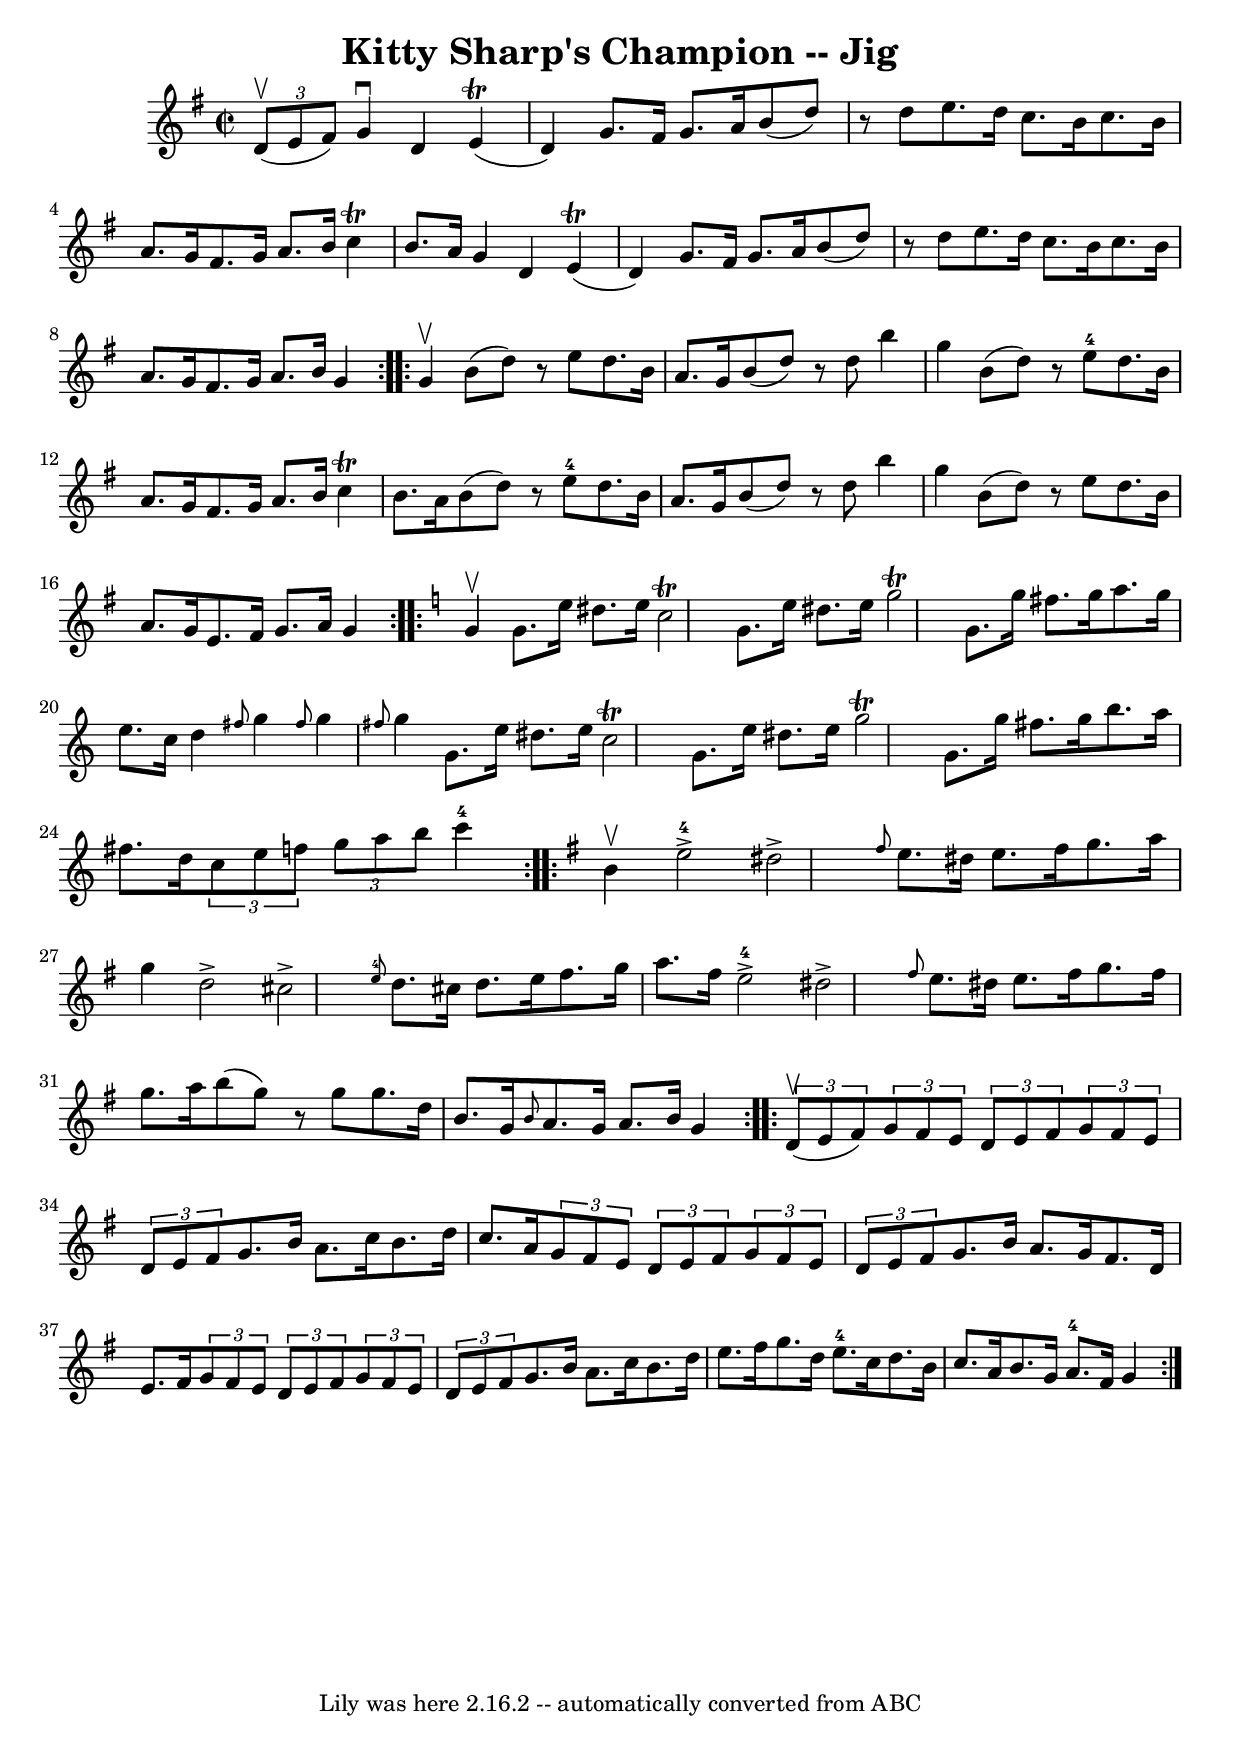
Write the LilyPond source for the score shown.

\version "2.16.2"
\include "Mammoth.ily"
\header {
  %% book = "Ryan's Mammoth Collection"
  crossRefNumber = "1"
  footnotes = "\\\\117 662"
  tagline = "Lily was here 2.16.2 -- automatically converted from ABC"
  title = "Kitty Sharp's Champion -- Jig"

}
voicedefault =  {



  \repeat volta 2 {

    \override Staff.TimeSignature #'style = #'C
    \time 2/2 
    \key g \major
    \times 2/3 { d'8^\upbow(e'8 fis'8) 
	       } 
    |
    g'4^\downbow d'4 e'4 (^\trill d'4)   |
    g'8.  
    fis'16 g'8. a'16 b'8 (d''8)   r8 d''8    |
    e''8.    
    d''16 c''8. b'16 c''8. b'16 a'8. g'16    |
    fis'8.    
    g'16 a'8. b'16 c''4^\trill b'8. a'16    |
    g'4 d'4  
    e'4^\trill(d'4)   |
    g'8. fis'16 g'8. a'16 b'8 (
    d''8)   r8 d''8    |
    e''8. d''16 c''8. b'16 c''8.    
    b'16 a'8. g'16    |
    fis'8. g'16 a'8. b'16 g'4    
  }   
  
  \repeat volta 2 {
    g'4^\upbow |
    b'8 (d''8)   r8 e''8    
    d''8. b'16 a'8. g'16    |
    b'8 (d''8)   r8 d''8 b''4  
    g''4    |
    b'8 (d''8)   r8 e''8-4 d''8. b'16 a'8.  
    g'16    |
    fis'8. g'16 a'8. b'16 c''4^\trill b'8.    
    a'16    |
    b'8 (d''8)   r8 e''8-4 d''8. b'16 a'8.  
    g'16    |
    b'8 (d''8)   r8 d''8 b''4 g''4    |
    
    b'8 (d''8)   r8 e''8 d''8. b'16 a'8. g'16    |
    e'8.  
    fis'16 g'8. a'16 g'4    
  }   
  \key c \major
  
  \repeat volta 2 {
    g'4 ^\upbow |
    g'8. e''16 dis''8. e''16 c''2^\trill   
    |
    g'8. e''16 dis''8. e''16 g''2^\trill   |
    g'8.  
    g''16 fis''8. g''16 a''8. g''16 e''8. c''16    |
    
    d''4  \grace { fis''8  
		 } g''4  \grace { fis''8  
				} g''4  \grace {    
				  fis''8  
				} g''4    |
    g'8. e''16 dis''8. e''16 c''2 ^\trill   |
    g'8. e''16 dis''8. e''16 g''2^\trill   
    |
    g'8. g''16 fis''8. g''16 b''8. a''16 fis''8.    
    d''16    |
    \times 2/3 { c''8 e''8 f''8  
	       }   \times 2/3 {   
		 g''8 a''8 b''8  
	       } c'''4-4   
  }   
  \key g \major
  
  \repeat volta 2 {
    
    b'4^\upbow |
    e''2-4^\accent dis''2^\accent   |
    
    \grace { fis''8  
	   } e''8. dis''16 e''8. fis''16 g''8. a''16  
    g''4    |
    d''2^\accent cis''2^\accent   |
    \grace {    
      e''8-4 
    } d''8. cis''16 d''8. e''16 fis''8. g''16 a''8.   
    fis''16    |
    e''2-4^\accent dis''2^\accent   |
    
    \grace { fis''8  
	   } e''8. dis''16 e''8. fis''16 g''8.    
    fis''16 g''8. a''16    |
    b''8 (g''8)   r8 g''8 g''8.    
    d''16 b'8. g'16    |
    \grace { b'8  
	   } a'8. g'16 a'8.    
    b'16 g'4    
  }     
  \repeat volta 2 {
    \times 2/3 { d'8^\upbow(e'8    
		 fis'8) 
	       } |
    \times 2/3 { g'8 fis'8 e'8  
	       } \times 2/3 {   
		 d'8 e'8 fis'8  
	       }   \times 2/3 { g'8 fis'8 e'8  
			      } \times 2/3 {   
				d'8 e'8 fis'8  
			      }   |
    g'8. b'16 a'8. c''16 b'8.    
    d''16 c''8. a'16    |
    \times 2/3 { g'8 fis'8 e'8  
	       } 
    \times 2/3 { d'8 e'8 fis'8  
	       }   \times 2/3 { g'8 fis'8 e'8  
			      } 
    \times 2/3 { d'8 e'8 fis'8  
	       }   |
    g'8. b'16 a'8.    
    g'16 fis'8. d'16 e'8. fis'16    |
    \times 2/3 { g'8    
		 fis'8 e'8  
	       } \times 2/3 { d'8 e'8 fis'8  
			    }   \times 2/3 { g'8    
					     fis'8 e'8  
					   } \times 2/3 { d'8 e'8 fis'8  
							}   |
    g'8. b'16 
    a'8. c''16 b'8. d''16 e''8. fis''16    |
    g''8.    
    d''16 e''8.-4 c''16 d''8. b'16 c''8. a'16    |
    
    b'8. g'16 a'8.-4 fis'16 g'4    
  }   

}

\score{
  <<

    \context Staff="default"
    {
      \voicedefault 
      
    }

  >>
  \layout {
    
  }
  \midi {
  }

}
